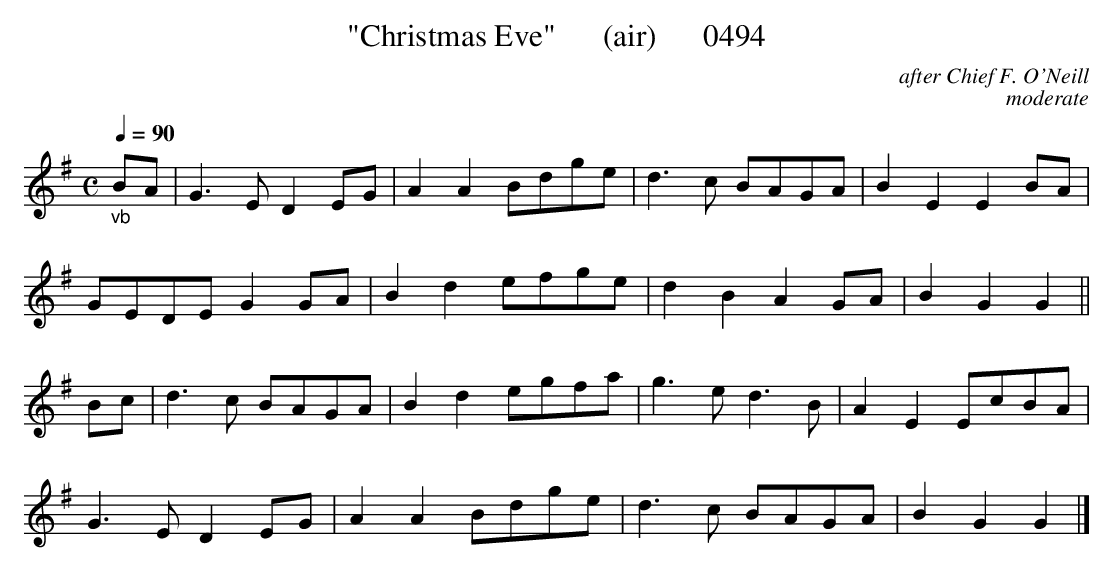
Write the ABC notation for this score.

X:1
T:"Christmas Eve"      (air)      0494
C:after Chief F. O'Neill
C:moderate
Q:1/4=90
M:C
L:1/8
K:G
"_vb"BA|G3E D2EG|A2A2Bdge|d3c BAGA|B2E2E2BA|
GEDE G2GA|B2d2efge|d2B2A2GA|B2G2G2||
Bc|d3c BAGA|B2d2egfa|g3e d3B|A2E2EcBA|
G3E D2EG|A2A2Bdge|d3c BAGA|B2G2G2|]
